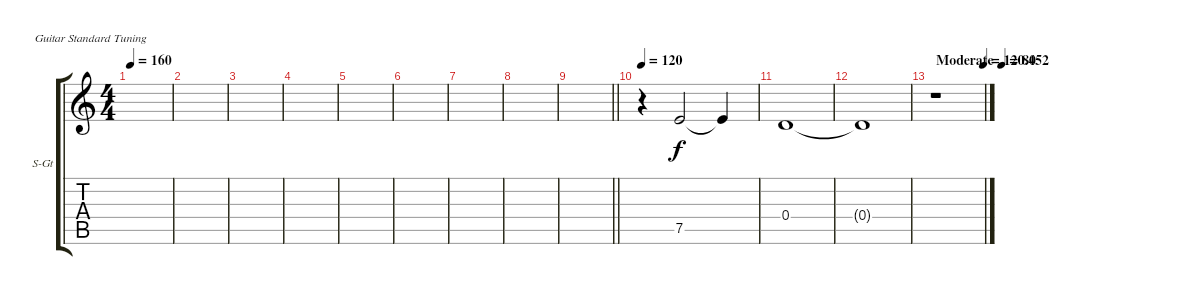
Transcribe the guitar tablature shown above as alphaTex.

\bracketExtendMode groupsimilarinstruments
\firstSystemTrackNameOrientation horizontal
\otherSystemsTrackNameOrientation horizontal
\track ("Guitar 2" "S-Gt") {instrument acousticguitarsteel}
\staff {score tabs}
\tuning (E4 B3 G3 D3 A2 E2)
\ts (4 4)
\tempo 160
\clef g2
\ks c
|
|
|
|
|
|
|
|
\barLineRight lightlight
|
\tempo 120
r.4 7.5.2 7.5{t}.4 |
0.4.1 |
0.4{t}.1 |
\tempo (80 "Moderate")
\tempo (120.452 0.99375)
r.1
